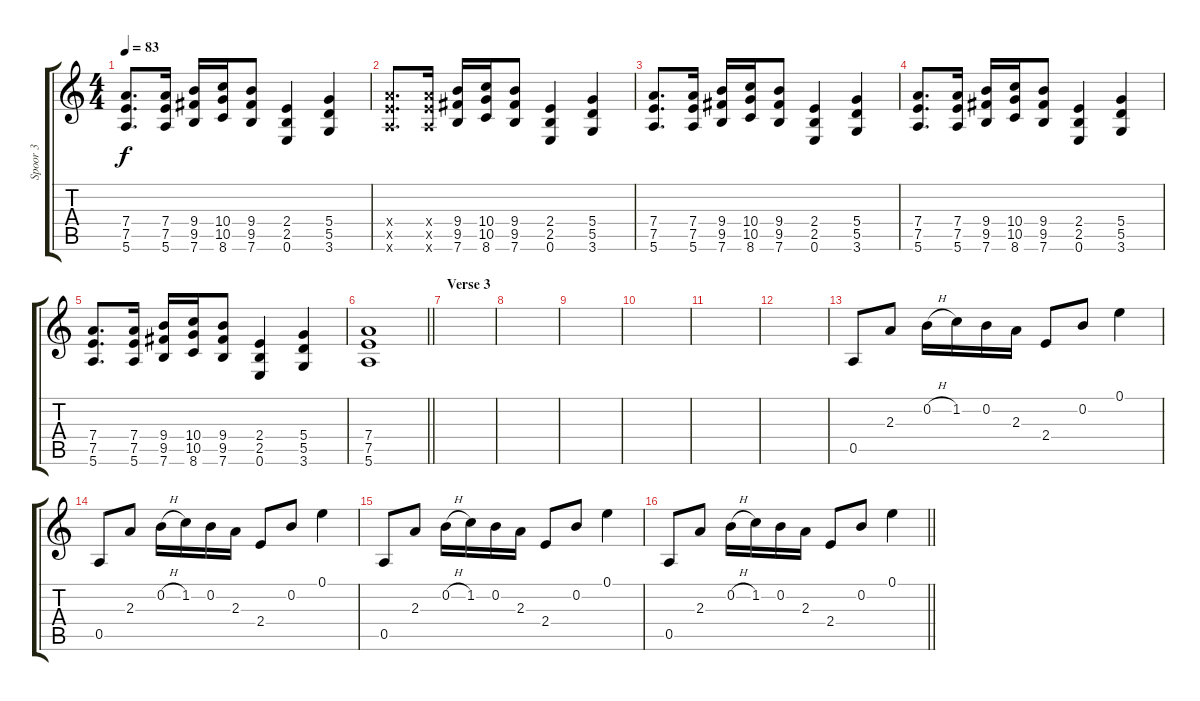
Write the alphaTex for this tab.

\track ("Spoor 3" "Spoor 3") {instrument distortionguitar}
\staff {score tabs}
\tuning (E4 B3 G3 D3 A2 E2) {hide}
\ts (4 4)
\tempo 83
\clef g2
\ks c
(7.4 7.5 5.6).8{d dy f} (7.4 7.5 5.6).16 (9.4 9.5 7.6).16 (10.4 10.5 8.6).16 (9.4 9.5 7.6).8 (2.4 2.5 0.6).4 (5.4 5.5 3.6).4 |
(7.4{x} 7.5{x} 5.6{x}).8{d} (7.4{x} 7.5{x} 5.6{x}).16 (9.4 9.5 7.6).16 (10.4 10.5 8.6).16 (9.4 9.5 7.6).8 (2.4 2.5 0.6).4 (5.4 5.5 3.6).4 |
(7.4 7.5 5.6).8{d} (7.4 7.5 5.6).16 (9.4 9.5 7.6).16 (10.4 10.5 8.6).16 (9.4 9.5 7.6).8 (2.4 2.5 0.6).4 (5.4 5.5 3.6).4 |
(7.4 7.5 5.6).8{d} (7.4 7.5 5.6).16 (9.4 9.5 7.6).16 (10.4 10.5 8.6).16 (9.4 9.5 7.6).8 (2.4 2.5 0.6).4 (5.4 5.5 3.6).4 |
(7.4 7.5 5.6).8{d} (7.4 7.5 5.6).16 (9.4 9.5 7.6).16 (10.4 10.5 8.6).16 (9.4 9.5 7.6).8 (2.4 2.5 0.6).4 (5.4 5.5 3.6).4 |
\barLineRight lightlight
(7.4 7.5 5.6).1 |
\section ("" "Verse 3")
|
|
|
|
|
|
0.5.8{instrument electricguitarclean} 2.3.8 0.2{h}.16 1.2.16 0.2.16 2.3.16 2.4.8 0.2.8 0.1.4 |
0.5.8 2.3.8 0.2{h}.16 1.2.16 0.2.16 2.3.16 2.4.8 0.2.8 0.1.4 |
0.5.8 2.3.8 0.2{h}.16 1.2.16 0.2.16 2.3.16 2.4.8 0.2.8 0.1.4 |
\barLineRight lightlight
0.5.8 2.3.8 0.2{h}.16 1.2.16 0.2.16 2.3.16 2.4.8 0.2.8 0.1.4
